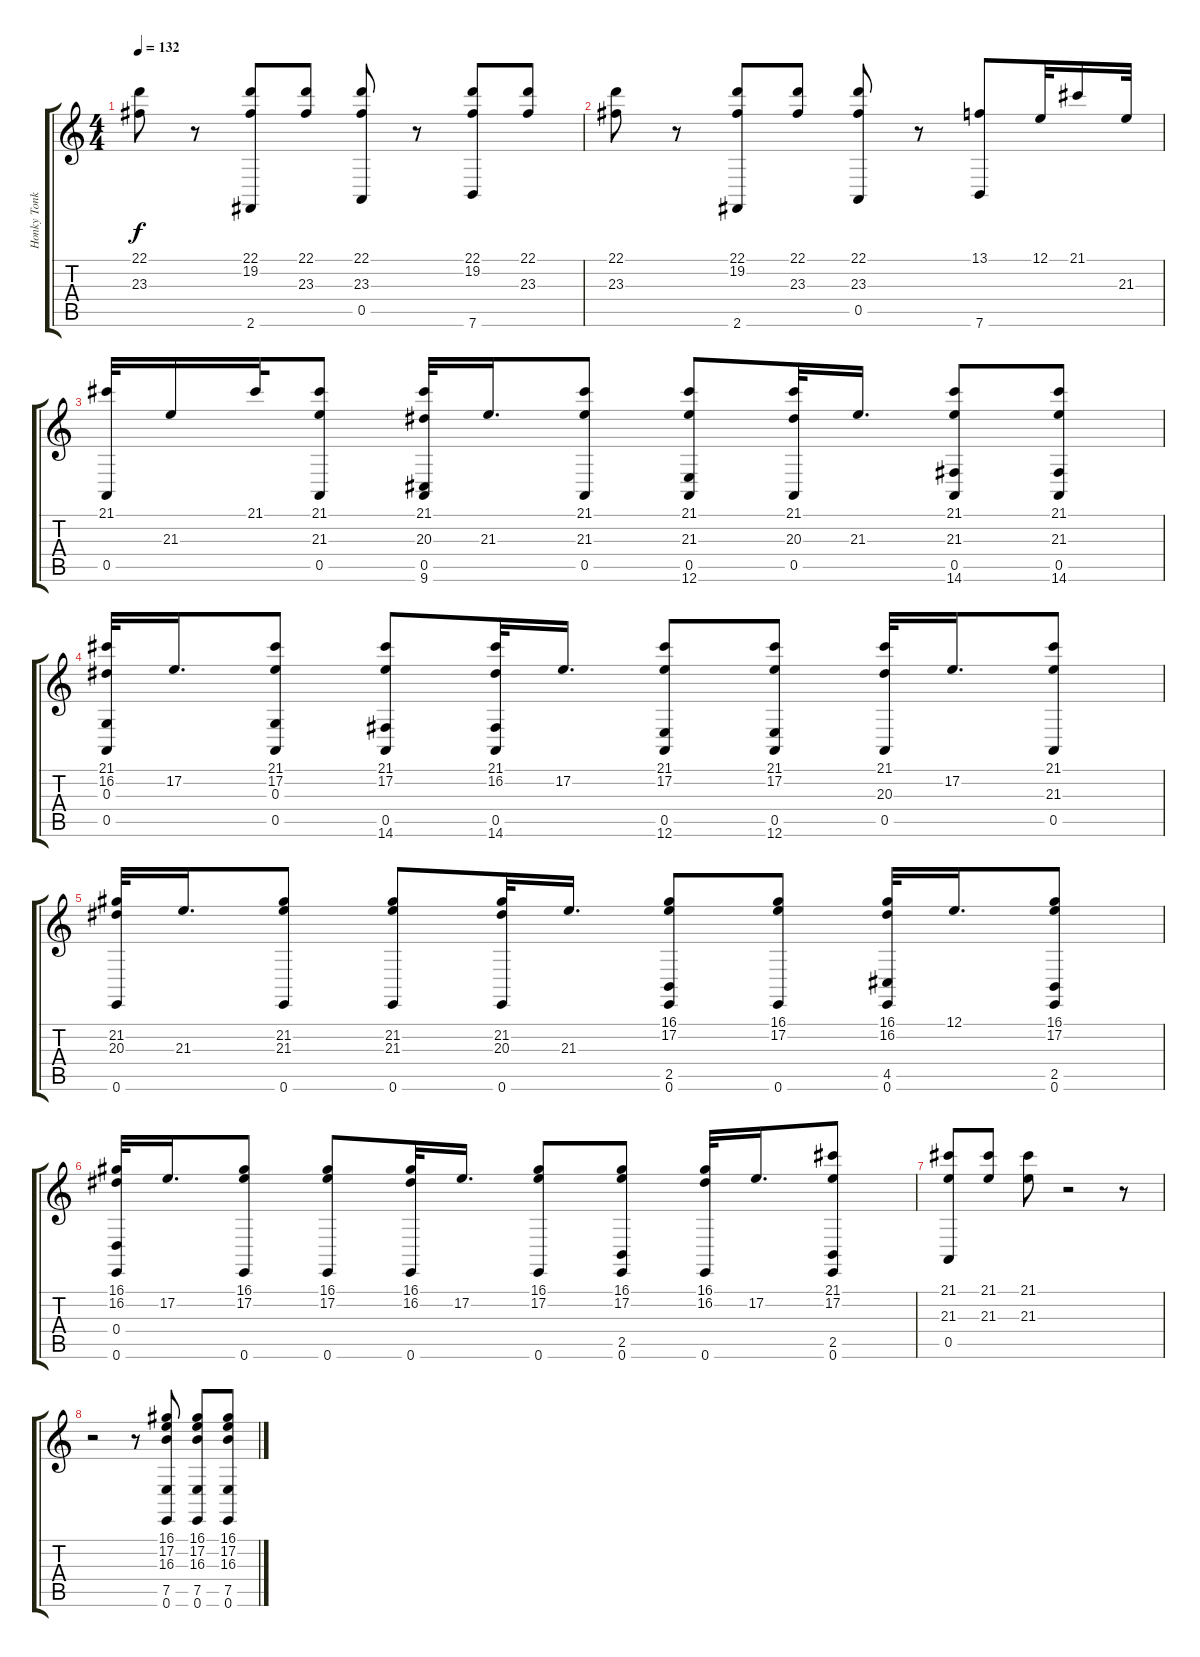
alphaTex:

\track ("Honky Tonk Piano" "Honky Tonk") {instrument honkytonkpiano}
\staff {score tabs}
\tuning (E4 B3 G3 D3 A2 E2) {hide}
\ts (4 4)
\tempo 132
\clef g2
\ks c
(22.1 23.3).8{dy f} r.8 (22.1 19.2 2.6).8 (22.1 23.3).8 (22.1 23.3 0.5).8 r.8 (22.1 19.2 7.6).8 (22.1 23.3).8 |
(22.1 23.3).8 r.8 (22.1 19.2 2.6).8 (22.1 23.3).8 (22.1 23.3 0.5).8 r.8 (13.1 7.6).8 12.1.32 21.1.16 21.3.32 |
(21.1 0.5).32 21.3.16 21.1.32 (21.1 21.3 0.5).8 (21.1 20.3 0.5 9.6).32 21.3.16{d} (21.1 21.3 0.5).8 (21.1 21.3 0.5 12.6).8 (21.1 20.3 0.5).32 21.3.16{d} (21.1 21.3 0.5 14.6).8 (21.1 21.3 0.5 14.6).8 |
(21.1 16.2 0.3 0.5).32 17.2.16{d} (21.1 17.2 0.3 0.5).8 (21.1 17.2 0.5 14.6).8 (21.1 16.2 0.5 14.6).32 17.2.16{d} (21.1 17.2 0.5 12.6).8 (21.1 17.2 0.5 12.6).8 (21.1 20.3 0.5).32 17.2.16{d} (21.1 21.3 0.5).8 |
(21.2 20.3 0.6).32 21.3.16{d} (21.2 21.3 0.6).8 (21.2 21.3 0.6).8 (21.2 20.3 0.6).32 21.3.16{d} (16.1 17.2 2.5 0.6).8 (16.1 17.2 0.6).8 (16.1 16.2 4.5 0.6).32 12.1.16{d} (16.1 17.2 2.5 0.6).8 |
(16.1 16.2 0.4 0.6).32 17.2.16{d} (16.1 17.2 0.6).8 (16.1 17.2 0.6).8 (16.1 16.2 0.6).32 17.2.16{d} (16.1 17.2 0.6).8 (16.1 17.2 2.5 0.6).8 (16.1 16.2 0.6).32 17.2.16{d} (21.1 17.2 2.5 0.6).8 |
(21.1 21.3 0.5).8 (21.1 21.3).8 (21.1 21.3).8 r.2 r.8 |
r.2 r.8 (16.1 17.2 16.3 7.5 0.6).8 (16.1 17.2 16.3 7.5 0.6).8 (16.1 17.2 16.3 7.5 0.6).8
